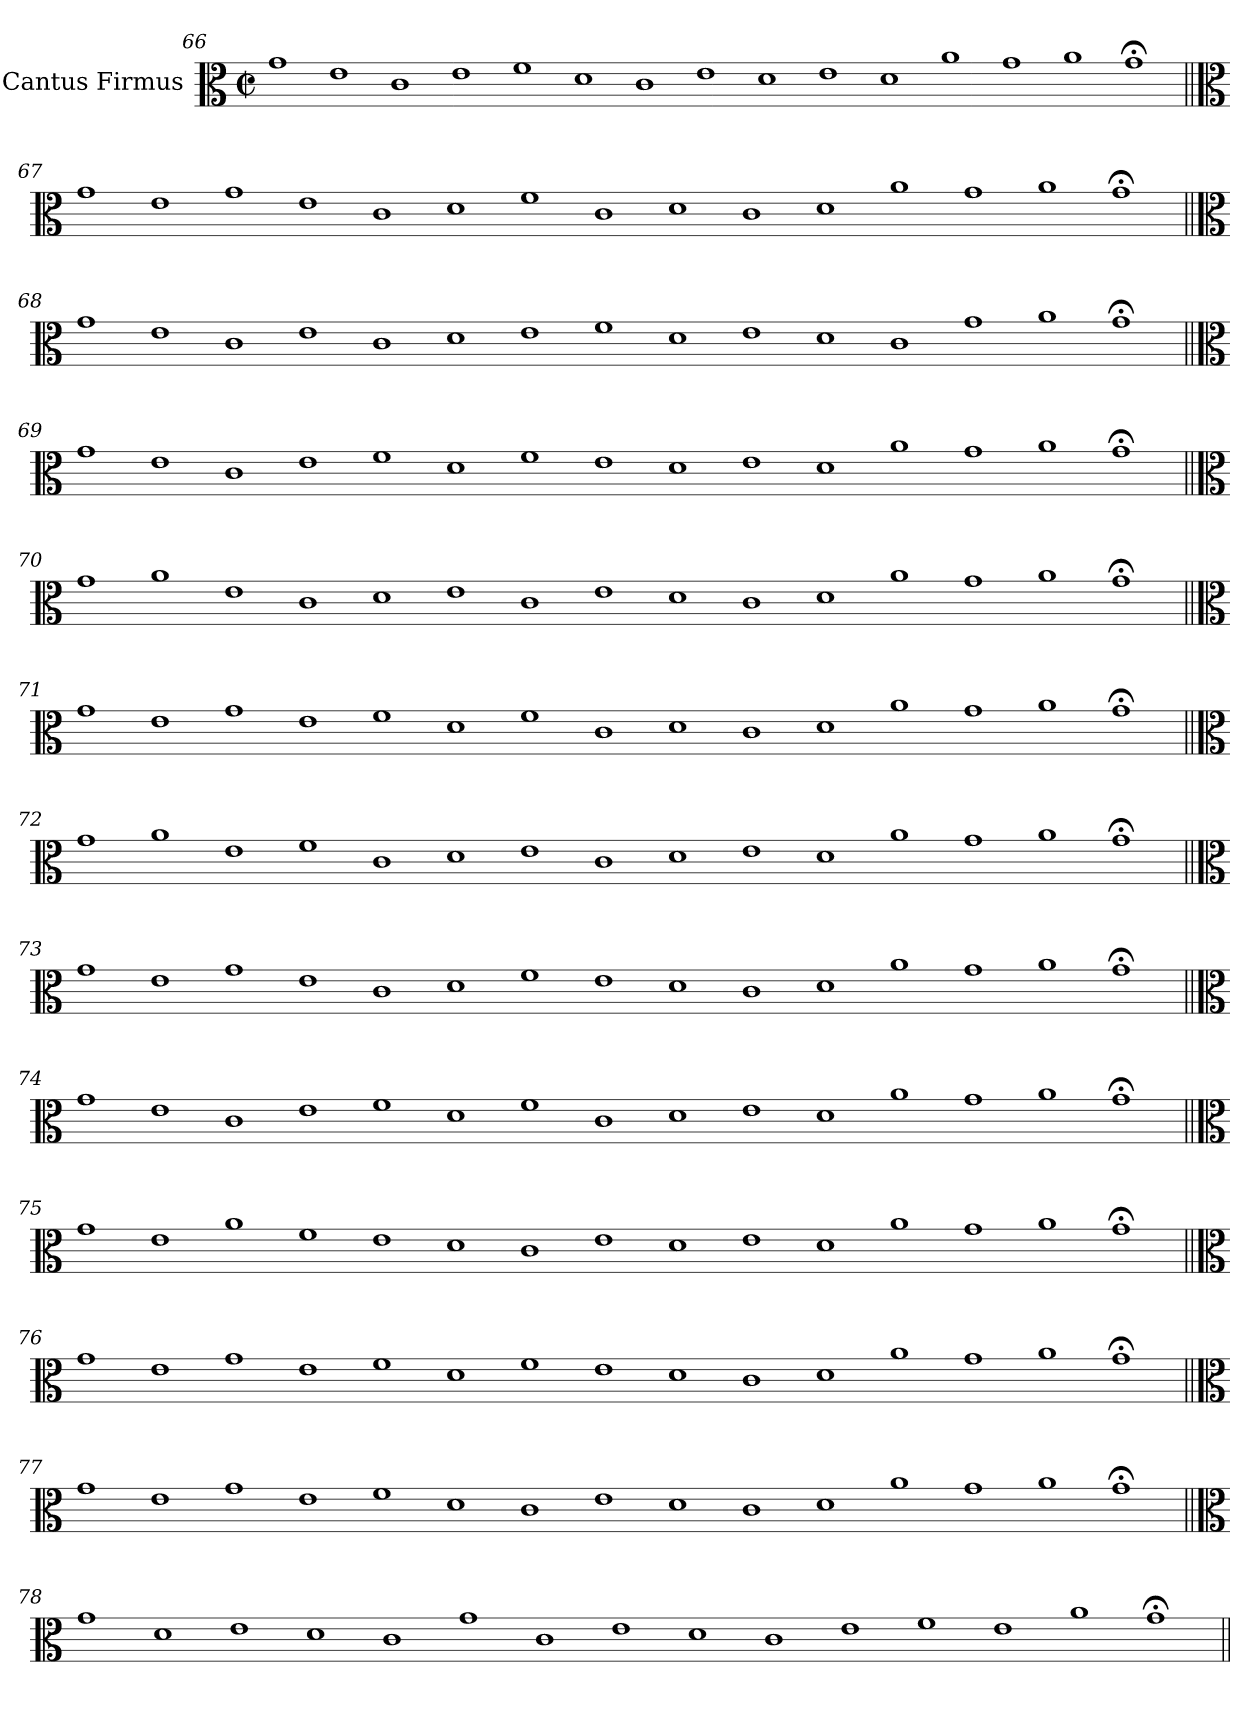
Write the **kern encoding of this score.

**kern
*part1
*staff1
*I"Cantus Firmus
*I'cf
!!LO:LB:g=z
*clefC3
*k[]
*M2/2
*met(c|)
=66
1g
1e
1c
1e
1f
1d
1c
1e
1d
1e
1d
1a
1g
1a
1g;<
!!LO:LB:g=z
=67||
*clefC3
1g
1e
1g
1e
1c
1d
1f
1c
1d
1c
1d
1a
1g
1a
1g;<
!!LO:LB:g=z
=68||
*clefC3
1g
1e
1c
1e
1c
1d
1e
1f
1d
1e
1d
1c
1g
1a
1g;<
!!LO:LB:g=z
=69||
*clefC3
1g
1e
1c
1e
1f
1d
1f
1e
1d
1e
1d
1a
1g
1a
1g;<
!!LO:LB:g=z
=70||
*clefC3
1g
1a
1e
1c
1d
1e
1c
1e
1d
1c
1d
1a
1g
1a
1g;<
!!LO:LB:g=z
=71||
*clefC3
1g
1e
1g
1e
1f
1d
1f
1c
1d
1c
1d
1a
1g
1a
1g;<
!!LO:LB:g=z
=72||
*clefC3
1g
1a
1e
1f
1c
1d
1e
1c
1d
1e
1d
1a
1g
1a
1g;<
!!LO:LB:g=z
=73||
*clefC3
1g
1e
1g
1e
1c
1d
1f
1e
1d
1c
1d
1a
1g
1a
1g;<
!!LO:LB:g=z
=74||
*clefC3
1g
1e
1c
1e
1f
1d
1f
1c
1d
1e
1d
1a
1g
1a
1g;<
!!LO:LB:g=z
=75||
*clefC3
1g
1e
1a
1f
1e
1d
1c
1e
1d
1e
1d
1a
1g
1a
1g;<
!!LO:LB:g=z
=76||
*clefC3
1g
1e
1g
1e
1f
1d
1f
1e
1d
1c
1d
1a
1g
1a
1g;<
!!LO:LB:g=z
=77||
*clefC3
1g
1e
1g
1e
1f
1d
1c
1e
1d
1c
1d
1a
1g
1a
1g;<
!!LO:LB:g=z
=78||
*clefC3
1g
1d
1e
1d
1c
1g
1c
1e
1d
1c
1e
1f
1e
1a
1g;<
=||
*-
